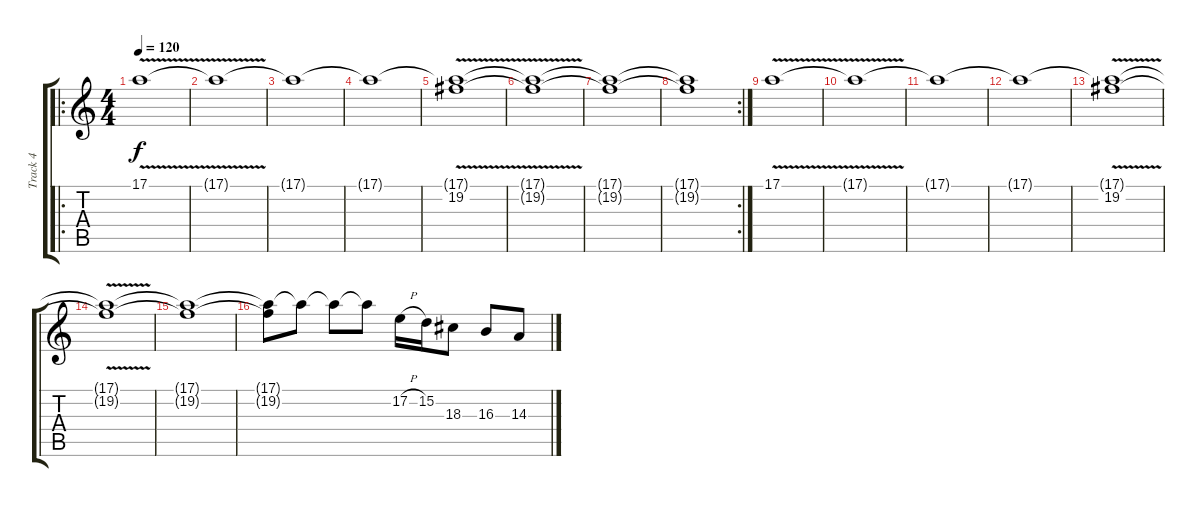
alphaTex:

\track ("Track 4" "Track 4") {instrument lead2sawtooth}
\staff {score tabs}
\tuning (E4 B3 G3 D3 A2 E2) {hide}
\ro
\ts (4 4)
\tempo 120
\clef g2
\ks c
17.1{v}.1{dy f} |
17.1{t}.1 |
17.1{t}.1 |
17.1{t}.1 |
(17.1{t} 19.2{v}).1 |
(17.1{t} 19.2{t}).1 |
(17.1{t} 19.2{t}).1 |
\rc 2
(17.1{t} 19.2{t}).1 |
17.1{v}.1 |
17.1{t}.1 |
17.1{t}.1 |
17.1{t}.1 |
(17.1{t} 19.2{v}).1 |
(17.1{t} 19.2{t}).1 |
(17.1{t} 19.2{t}).1 |
(17.1{t} 19.2{t}).8 17.1{t}.8 17.1{t}.8 17.1{t}.8 17.2{h}.16 15.2.16 18.3.8 16.3.8 14.3.8
